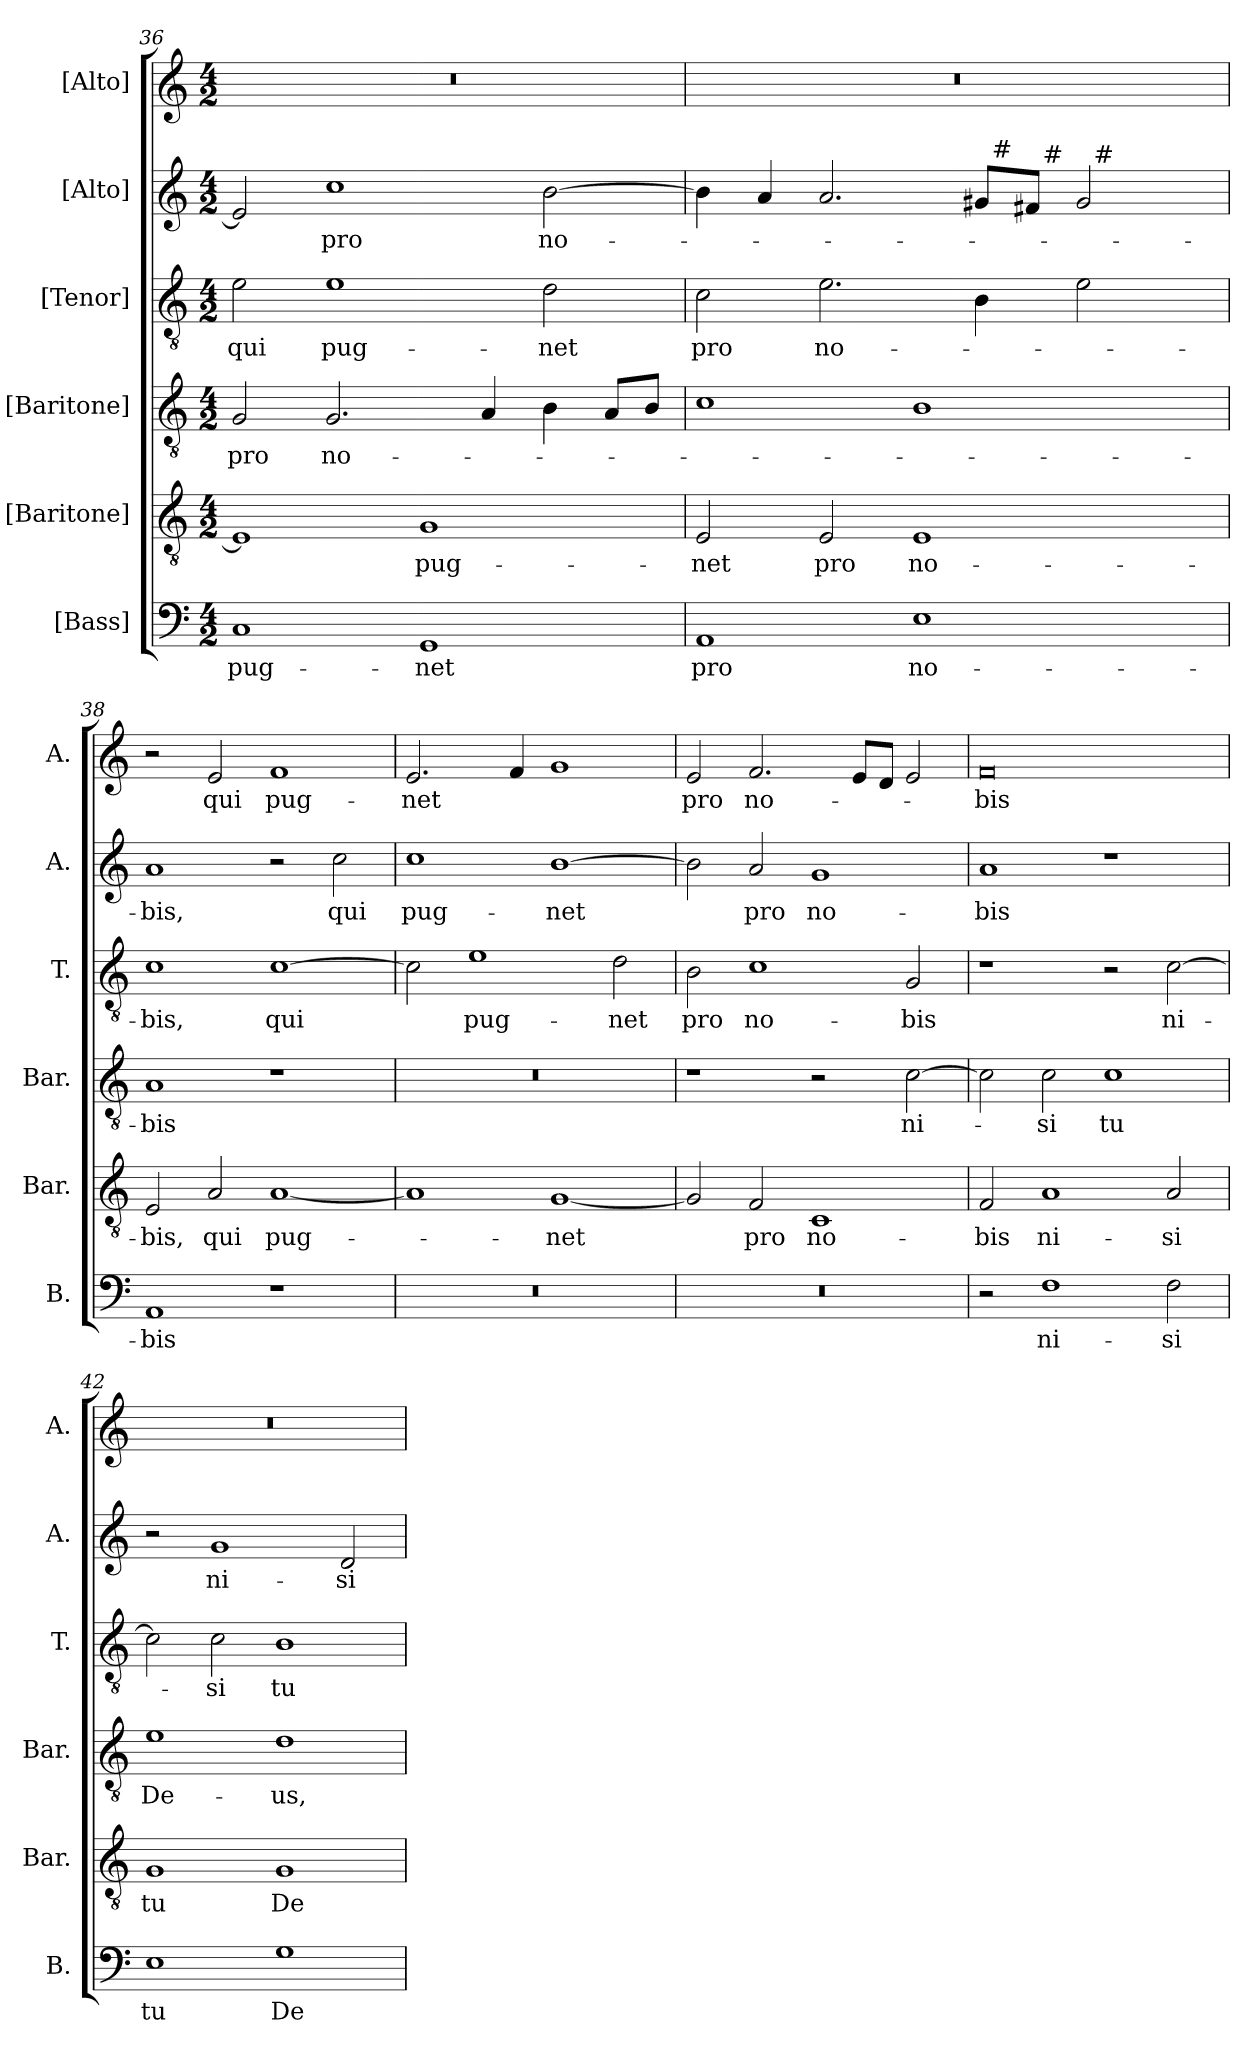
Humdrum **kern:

**kern	**text	**kern	**text	**kern	**text	**kern	**text	**kern	**text	**kern	**text
*part6	*part6	*part5	*part5	*part4	*part4	*part3	*part3	*part2	*part2	*part1	*part1
*staff6	*staff6	*staff5	*staff5	*staff4	*staff4	*staff3	*staff3	*staff2	*staff2	*staff1	*staff1
*I"[Bass]	*	*I"[Baritone]	*	*I"[Baritone]	*	*I"[Tenor]	*	*I"[Alto]	*	*I"[Alto]	*
*I'B.	*	*I'Bar.	*	*I'Bar.	*	*I'T.	*	*I'A.	*	*I'A.	*
!!LO:PB:g=z
*clefF4	*	*clefGv2	*	*clefGv2	*	*clefGv2	*	*clefG2	*	*clefG2	*
*	*	*ITrd7c12	*	*ITrd7c12	*	*ITrd7c12	*	*	*	*	*
*k[]	*	*k[]	*	*k[]	*	*k[]	*	*k[]	*	*k[]	*
*C:	*	*C:	*	*C:	*	*C:	*	*C:	*	*C:	*
*M4/2	*	*M4/2	*	*M4/2	*	*M4/2	*	*M4/2	*	*M4/2	*
=36	=36	=36	=36	=36	=36	=36	=36	=36	=36	=36	=36
!	!LO:LY:b	!	!	!	!LO:LY:b	!	!LO:LY:b	!	!	!LO:N:vis=1	!
1C	pug-	1EE]	.	2GG/	pro	2E\	qui	2e/]	.	0r	.
!	!	!	!	!	!LO:LY:b	!	!LO:LY:b	!	!LO:LY:b	!	!
.	.	.	.	2.GG/	no-	1E	pug-	1cc	pro	.	.
!	!LO:LY:b	!	!LO:LY:b	!	!	!	!	!	!	!	!
1GG	-net	1GG	pug-	.	.	.	.	.	.	.	.
.	.	.	.	4AA/	.	.	.	.	.	.	.
!	!	!	!	!	!	!	!LO:LY:b	!	!LO:LY:b	!	!
.	.	.	.	4BB\	.	2D\	-net	[>2b\	no-	.	.
.	.	.	.	8AA/L	.	.	.	.	.	.	.
.	.	.	.	8BB/J	.	.	.	.	.	.	.
=37	=37	=37	=37	=37	=37	=37	=37	=37	=37	=37	=37
!	!LO:LY:b	!	!LO:LY:b	!	!	!	!LO:LY:b	!	!	!LO:N:vis=1	!
*	*	*	*	*	*	*	*	*^	*	*	*
*	*	*	*	*	*	*	*	*	*^	*	*	*
*	*	*	*	*	*	*	*	*	*	*^	*	*	*
1AA	pro	2EE/	-net	1C	.	2C\	pro	4b\]	1ryy	1ryy	1ryy	.	0r	.
.	.	.	.	.	.	.	.	4a/	.	.	.	.	.	.
!	!	!	!LO:LY:b	!	!	!	!LO:LY:b	!	!	!	!	!	!	!
.	.	2EE/	pro	.	.	2.E\	no-	2.a/	.	.	.	.	.	.
!	!LO:LY:b	!	!LO:LY:b	!	!	!	!	!	!	!	!	!	!	!
1E	no-	1EE	no-	1BB	.	.	.	.	4ryy	4ryy	2ryy	.	.	.
.	.	.	.	.	.	4BB\	.	8g#/L	32ryy	8ryy	.	.	.	.
!	!	!	!	!	!	!	!	!	!LO:TX:a:t=#	!	!	!	!	!
.	.	.	.	.	.	.	.	.	2ryy	.	.	.	.	.
.	.	.	.	.	.	.	.	8f#/J	.	32ryy	.	.	.	.
!	!	!	!	!	!	!	!	!	!	!LO:TX:a:t=#	!	!	!	!
.	.	.	.	.	.	.	.	.	.	2ryy	.	.	.	.
.	.	.	.	.	.	2E\	.	2g#/	.	.	32ryy	.	.	.
!	!	!	!	!	!	!	!	!	!	!	!LO:TX:a:t=#	!	!	!
.	.	.	.	.	.	.	.	.	.	.	4...ryy	.	.	.
.	.	.	.	.	.	.	.	.	8..ryy	.	.	.	.	.
.	.	.	.	.	.	.	.	.	.	16.ryy	.	.	.	.
=38	=38	=38	=38	=38	=38	=38	=38	=38	=38	=38	=38	=38	=38	=38
!	!LO:LY:b	!	!LO:LY:b	!	!LO:LY:b	!	!LO:LY:b	!	!	!	!	!LO:LY:b	!	!
*	*	*	*	*	*	*	*	*v	*v	*v	*v	*	*	*
1AA	-bis	2EE/	-bis,	1AA	-bis	1C	-bis,	1a	-bis,	2r	.
!	!	!	!LO:LY:b	!	!	!	!	!	!	!	!LO:LY:b
.	.	2AA/	qui	.	.	.	.	.	.	2e/	qui
!	!	!	!LO:LY:b	!	!	!	!LO:LY:b	!	!	!	!LO:LY:b
1r	.	[<1AA	pug-	1r	.	[>1C	qui	2r	.	1f	pug-
!	!	!	!	!	!	!	!	!	!LO:LY:b	!	!
.	.	.	.	.	.	.	.	2cc\	qui	.	.
=39	=39	=39	=39	=39	=39	=39	=39	=39	=39	=39	=39
!LO:N:vis=1	!	!	!	!LO:N:vis=1	!	!	!	!	!LO:LY:b	!	!LO:LY:b
0r	.	1AA]	.	0r	.	2C\]	.	1cc	pug-	2.e/	-net
!	!	!	!	!	!	!	!LO:LY:b	!	!	!	!
.	.	.	.	.	.	1E	pug-	.	.	.	.
.	.	.	.	.	.	.	.	.	.	4f/	.
!	!	!	!LO:LY:b	!	!	!	!	!	!LO:LY:b	!	!
.	.	[<1GG	-net	.	.	.	.	[>1b	-net	1g	.
!	!	!	!	!	!	!	!LO:LY:b	!	!	!	!
.	.	.	.	.	.	2D\	-net	.	.	.	.
!!LO:LB:g=z
=40	=40	=40	=40	=40	=40	=40	=40	=40	=40	=40	=40
!LO:N:vis=1	!	!	!	!	!	!	!LO:LY:b	!	!	!	!LO:LY:b
0r	.	2GG/]	.	1r	.	2BB\	pro	2b\]	.	2e/	pro
!	!	!	!LO:LY:b	!	!	!	!LO:LY:b	!	!LO:LY:b	!	!LO:LY:b
.	.	2FF/	pro	.	.	1C	no-	2a/	pro	2.f/	no-
!	!	!	!LO:LY:b	!	!	!	!	!	!LO:LY:b	!	!
.	.	1CC	no-	2r	.	.	.	1g	no-	.	.
.	.	.	.	.	.	.	.	.	.	8e/L	.
.	.	.	.	.	.	.	.	.	.	8d/J	.
!	!	!	!	!	!LO:LY:b	!	!LO:LY:b	!	!	!	!
.	.	.	.	[>2C\	ni-	2GG/	-bis	.	.	2e/	.
=41	=41	=41	=41	=41	=41	=41	=41	=41	=41	=41	=41
!	!	!	!LO:LY:b	!	!	!	!	!	!LO:LY:b	!	!LO:LY:b
2r	.	2FF/	-bis	2C\]	.	1r	.	1a	-bis	0f	-bis
!	!LO:LY:b	!	!LO:LY:b	!	!LO:LY:b	!	!	!	!	!	!
1F	ni-	1AA	ni-	2C\	-si	.	.	.	.	.	.
!	!	!	!	!	!LO:LY:b	!	!	!	!	!	!
.	.	.	.	1C	tu	2r	.	1r	.	.	.
!	!LO:LY:b	!	!LO:LY:b	!	!	!	!LO:LY:b	!	!	!	!
2F\	-si	2AA/	-si	.	.	[>2C\	ni-	.	.	.	.
=42	=42	=42	=42	=42	=42	=42	=42	=42	=42	=42	=42
!	!LO:LY:b	!	!LO:LY:b	!	!LO:LY:b	!	!	!	!	!LO:N:vis=1	!
1E	tu	1GG	tu	1E	De-	2C\]	.	2r	.	0r	.
!	!	!	!	!	!	!	!LO:LY:b	!	!LO:LY:b	!	!
.	.	.	.	.	.	2C\	-si	1g	ni-	.	.
!	!LO:LY:b	!	!LO:LY:b	!	!LO:LY:b	!	!LO:LY:b	!	!	!	!
1G	De-	1GG	De-	1D	-us,	1BB	tu	.	.	.	.
!	!	!	!	!	!	!	!	!	!LO:LY:b	!	!
.	.	.	.	.	.	.	.	2d/	-si	.	.
=	=	=	=	=	=	=	=	=	=	=	=
*-	*-	*-	*-	*-	*-	*-	*-	*-	*-	*-	*-
